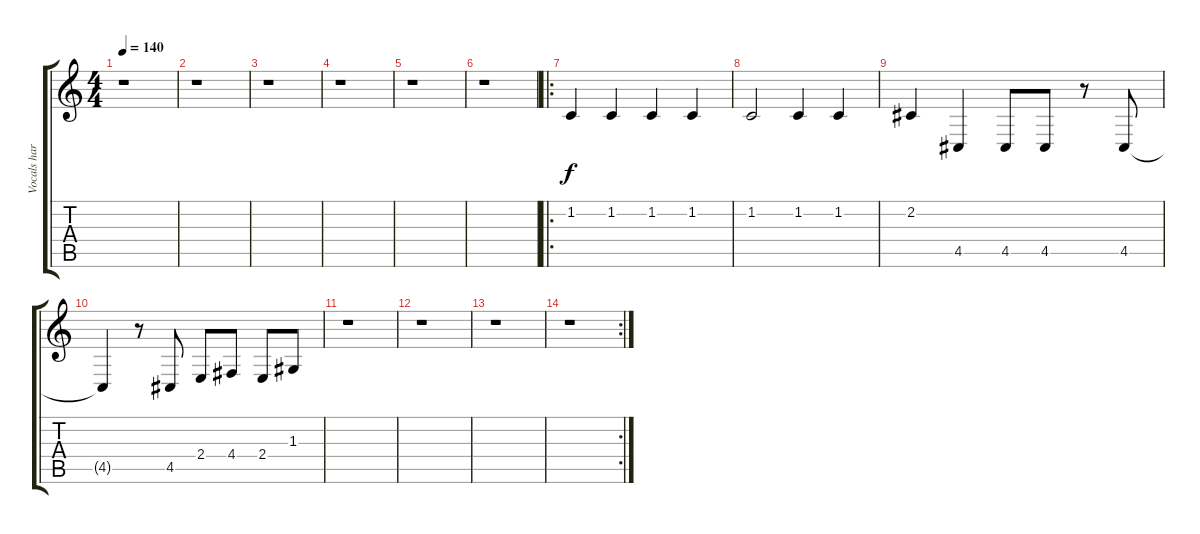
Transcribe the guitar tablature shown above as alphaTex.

\track ("Vocals harmonies" "Vocals har") {instrument viola}
\staff {score tabs}
\tuning (E4 B3 G3 D3 A2 E2) {hide}
\ts (4 4)
\tempo 140
\clef g2
\ks c
r.1{dy f} |
r.1 |
r.1 |
r.1 |
r.1 |
r.1 |
\ro
1.2.4 1.2.4 1.2.4 1.2.4 |
1.2.2 1.2.4 1.2.4 |
2.2.4 4.5.4 4.5.8 4.5.8 r.8 4.5.8 |
4.5{t}.4 r.8 4.5.8 2.4.8 4.4.8 2.4.8 1.3.8 |
r.1 |
r.1 |
r.1 |
\rc 2
r.1
